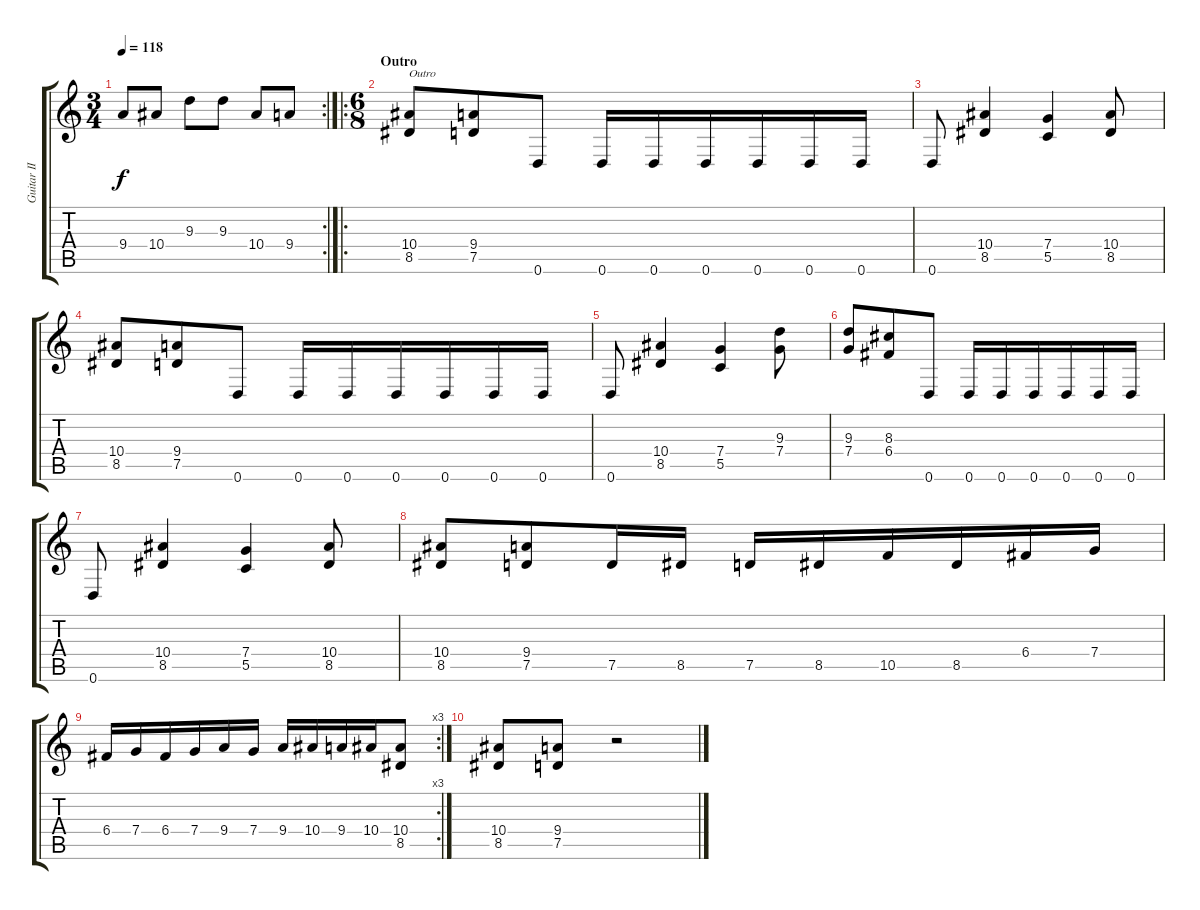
\track ("Guitar II [Brent Hinds]" "Guitar II ") {instrument distortionguitar}
\staff {score tabs}
\tuning (D4 A3 F3 C3 G2 D2) {hide}
\rc 2
\ts (3 4)
\tempo 118
\clef g2
\ks c
9.4.8{dy f} 10.4.8 9.3.8 9.3.8 10.4.8 9.4.8 |
\ro
\ts (6 8)
\section ("" "Outro")
(10.4 8.5).8{txt "Outro"} (9.4 7.5).8 0.6.8 0.6.16 0.6.16 0.6.16 0.6.16 0.6.16 0.6.16 |
0.6.8 (10.4 8.5).4 (7.4 5.5).4 (10.4 8.5).8 |
(10.4 8.5).8 (9.4 7.5).8 0.6.8 0.6.16 0.6.16 0.6.16 0.6.16 0.6.16 0.6.16 |
0.6.8 (10.4 8.5).4 (7.4 5.5).4 (9.3 7.4).8 |
(9.3 7.4).8 (8.3 6.4).8 0.6.8 0.6.16 0.6.16 0.6.16 0.6.16 0.6.16 0.6.16 |
0.6.8 (10.4 8.5).4 (7.4 5.5).4 (10.4 8.5).8 |
(10.4 8.5).8 (9.4 7.5).8 7.5.16 8.5.16 7.5.16 8.5.16 10.5.16 8.5.16 6.4.16 7.4.16 |
\rc 3
6.4.16 7.4.16 6.4.16 7.4.16 9.4.16 7.4.16 9.4.16 10.4.16 9.4.16 10.4.16 (10.4 8.5).8 |
(10.4 8.5).8 (9.4 7.5).8 r.2
